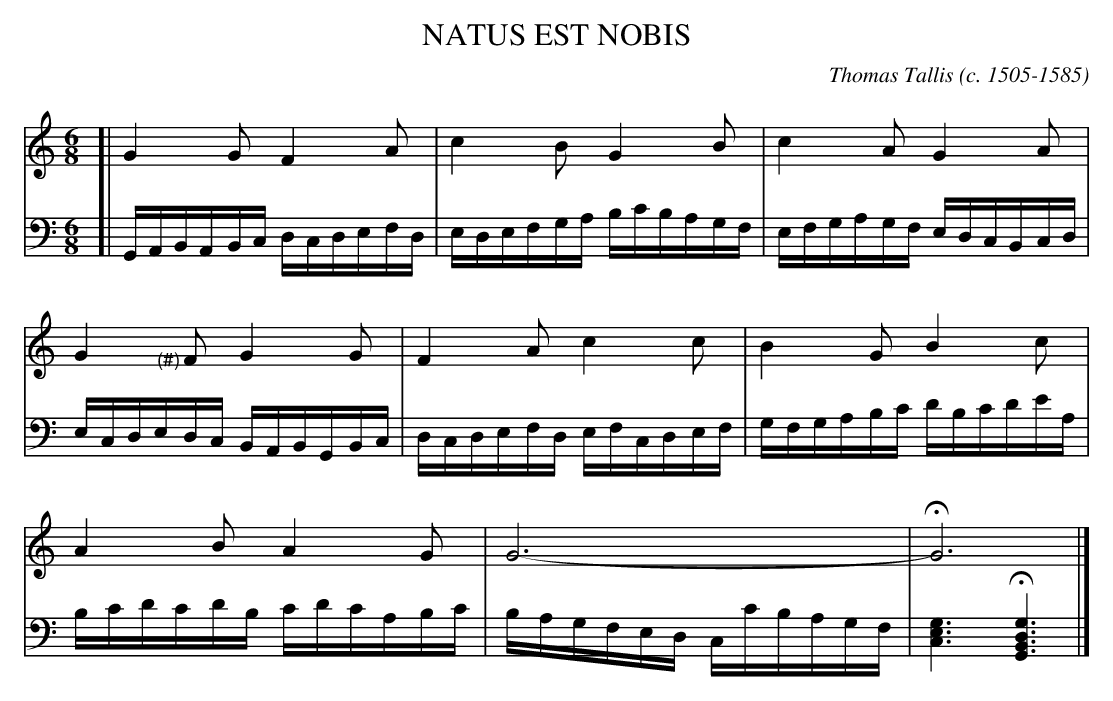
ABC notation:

X:1
T: NATUS EST NOBIS
C: Thomas Tallis (c. 1505-1585)
M: 6/8
L: 1/16
K: Gmix
V: 1
[|\
G4G2 F4A2 | c4B2 G4B2 | c4A2 G4A2 |
G4"<(#)"F2 G4 G2 | F4A2 c4c2 | B4G2 B4c2 |
A4B2 A4G2 | G12- | HG12 |]
V: 2 clef=bass middle=d
[|\
GABABc dcdefd | edefga bc'bagf | efgagf edcBcd |
ecdedc BABGBc | dcdefd efcdef | gfgabc' d'bc'd'e'a |
bc'd'c'd'b c'd'c'abc' | bagfed cc'bagf | [g6e6c6] H[g6d6B6G6] |]
